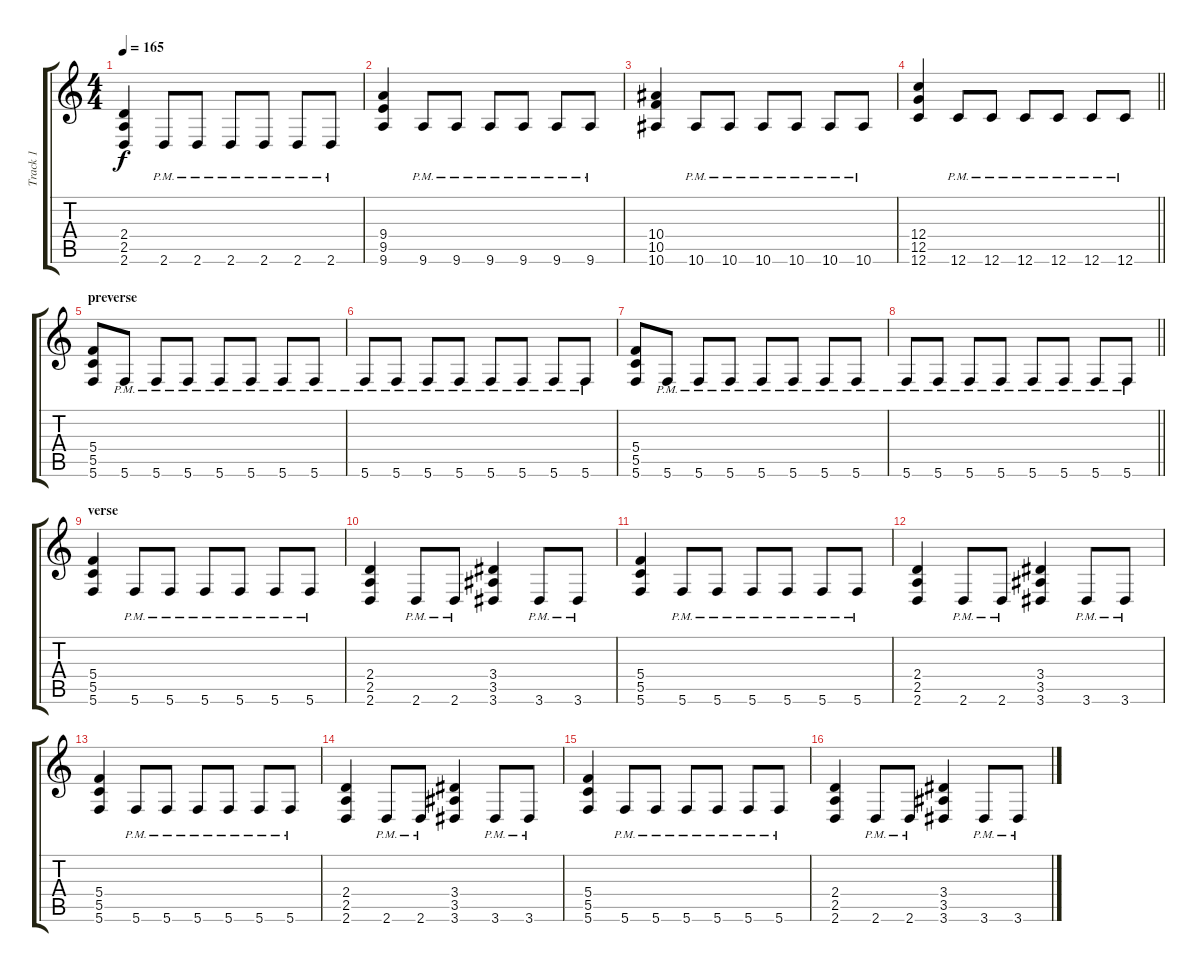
\track ("Track 1" "Track 1") {instrument distortionguitar}
\staff {score tabs}
\tuning (D4 A3 F3 C3 G2 C2) {hide}
\ts (4 4)
\tempo 165
\clef g2
\ks c
(2.4 2.5 2.6).4{dy f} 2.6{pm}.8 2.6{pm}.8 2.6{pm}.8 2.6{pm}.8 2.6{pm}.8 2.6{pm}.8 |
(9.4 9.5 9.6).4 9.6{pm}.8 9.6{pm}.8 9.6{pm}.8 9.6{pm}.8 9.6{pm}.8 9.6{pm}.8 |
(10.4 10.5 10.6).4 10.6{pm}.8 10.6{pm}.8 10.6{pm}.8 10.6{pm}.8 10.6{pm}.8 10.6{pm}.8 |
\barLineRight lightlight
(12.4 12.5 12.6).4 12.6{pm}.8 12.6{pm}.8 12.6{pm}.8 12.6{pm}.8 12.6{pm}.8 12.6{pm}.8 |
\section ("" "preverse")
(5.4 5.5 5.6).8 5.6{pm}.8 5.6{pm}.8 5.6{pm}.8 5.6{pm}.8 5.6{pm}.8 5.6{pm}.8 5.6{pm}.8 |
5.6{pm}.8 5.6{pm}.8 5.6{pm}.8 5.6{pm}.8 5.6{pm}.8 5.6{pm}.8 5.6{pm}.8 5.6{pm}.8 |
(5.4 5.5 5.6).8 5.6{pm}.8 5.6{pm}.8 5.6{pm}.8 5.6{pm}.8 5.6{pm}.8 5.6{pm}.8 5.6{pm}.8 |
\barLineRight lightlight
5.6{pm}.8 5.6{pm}.8 5.6{pm}.8 5.6{pm}.8 5.6{pm}.8 5.6{pm}.8 5.6{pm}.8 5.6{pm}.8 |
\section ("" "verse")
(5.4 5.5 5.6).4 5.6{pm}.8 5.6{pm}.8 5.6{pm}.8 5.6{pm}.8 5.6{pm}.8 5.6{pm}.8 |
(2.4 2.5 2.6).4 2.6{pm}.8 2.6{pm}.8 (3.4 3.5 3.6).4 3.6{pm}.8 3.6{pm}.8 |
(5.4 5.5 5.6).4 5.6{pm}.8 5.6{pm}.8 5.6{pm}.8 5.6{pm}.8 5.6{pm}.8 5.6{pm}.8 |
(2.4 2.5 2.6).4 2.6{pm}.8 2.6{pm}.8 (3.4 3.5 3.6).4 3.6{pm}.8 3.6{pm}.8 |
(5.4 5.5 5.6).4 5.6{pm}.8 5.6{pm}.8 5.6{pm}.8 5.6{pm}.8 5.6{pm}.8 5.6{pm}.8 |
(2.4 2.5 2.6).4 2.6{pm}.8 2.6{pm}.8 (3.4 3.5 3.6).4 3.6{pm}.8 3.6{pm}.8 |
(5.4 5.5 5.6).4 5.6{pm}.8 5.6{pm}.8 5.6{pm}.8 5.6{pm}.8 5.6{pm}.8 5.6{pm}.8 |
(2.4 2.5 2.6).4 2.6{pm}.8 2.6{pm}.8 (3.4 3.5 3.6).4 3.6{pm}.8 3.6{pm}.8
